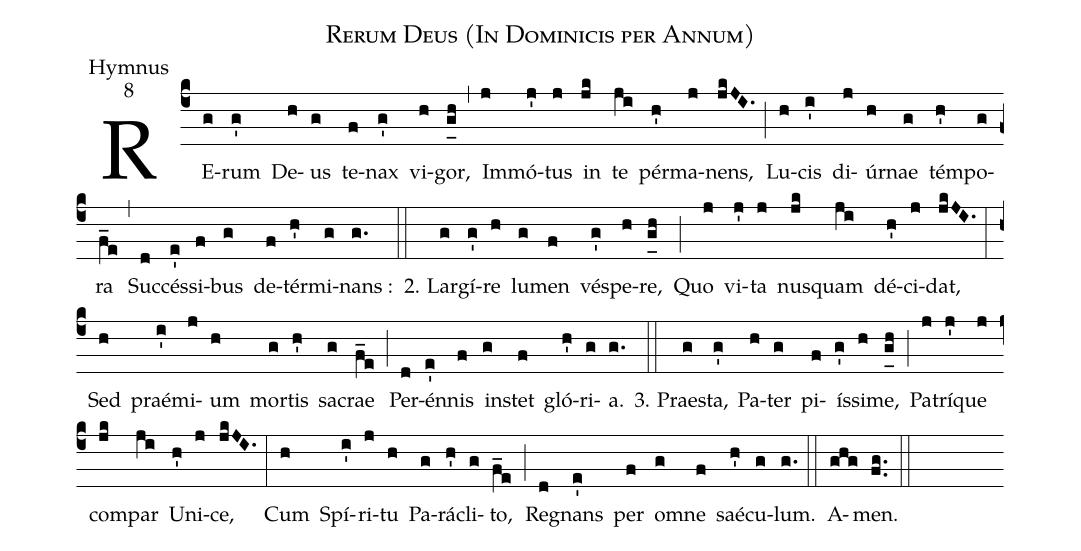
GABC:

name:Rerum Deus (In Dominicis per Annum);
office-part:Hymnus;
mode:8;
%%
(c4) RE(g)rum(g') De(h)us(g) te(f)nax(g') vi(h)gor,(g_[uh:l]h) (,)
Im(j)mó(j')tus(j) in(jk) te(ji) pér(h')ma(j)nens,(jkJI.) (;)
Lu(h)cis(i') di(j)úr(h)nae(g) tém(h')po(g)ra(f_e) (,)
Suc(d)cés(e')si(f)bus(g) de(f)tér(h')mi(g)nans :(g.) (::)

2. Lar(g)gí(g')re(h) lu(g)men(f) vé(g')spe(h)re,(g_[uh:l]h) (;)
Quo(j) vi(j')ta(j) nus(jk)quam(ji) dé(h')ci(j)dat,(jkJI.) (:)
Sed(h) praé(i')mi(j)um(h) mor(g)tis(h') sa(g)crae(f_e) (;)
Per(d)én(e')nis(f) in(g)stet(f) gló(h')ri(g)a.(g.) (::)

3. Prae(g)sta,(g') Pa(h)ter(g) pi(f)ís(g')si(h)me,(g_[uh:l]h) (;)
Pa(j)trí(j')que(j) com(jk)par(ji) U(h')ni(j)ce,(jkJI.) (:)
Cum(h) Spí(i')ri(j)tu(h) Pa(g)rá(h')cli(g)to,(f_e) (;)
Re(d)gnans(e') per(f) o(g)mne(f) saé(h')cu(g)lum.(g.) (::)

A(ghg)men.(fg..) (::)
